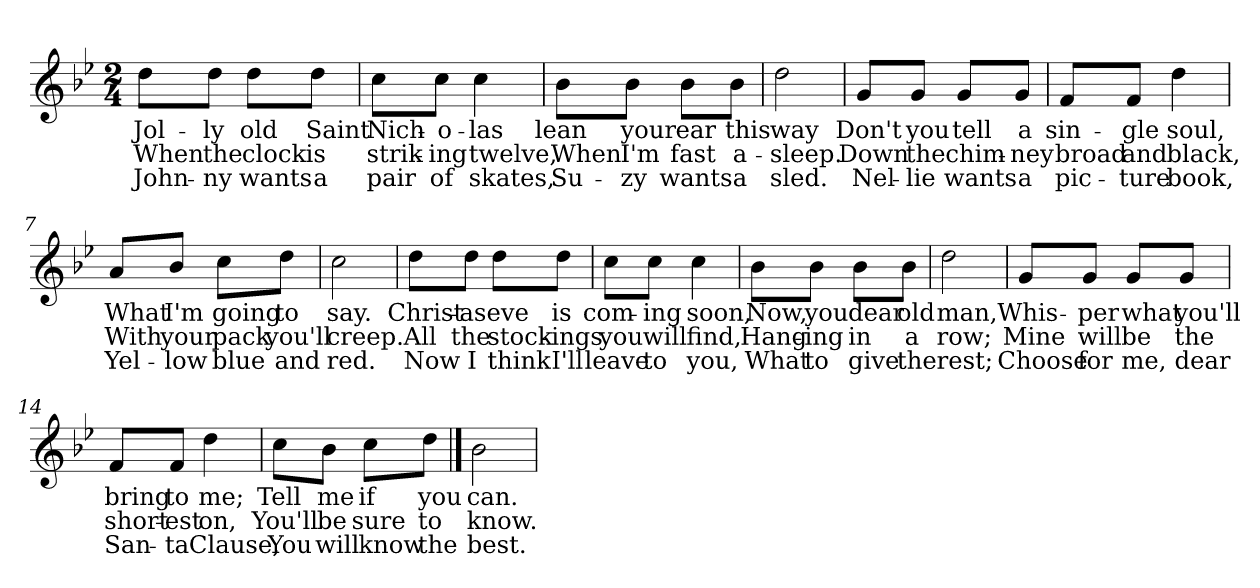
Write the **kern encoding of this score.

**kern	**text	**text	**text
*part1	*part1	*part1	*part1
*staff1	*staff1	*staff1	*staff1
*clefG2	*	*	*
*k[b-e-]	*	*	*
*B-:	*	*	*
*M2/4	*	*	*
=1	=1	=1	=1
8dd\L	Jol-	When	John-
8dd\J	-ly	the	-ny
8dd\L	old	clock	wants
8dd\J	Saint	is	a
=2	=2	=2	=2
8cc\L	Nich-	strik-	pair
8cc\J	-o-	-ing	of
4cc\	-las	twelve,	skates,
=3	=3	=3	=3
8b-\L	lean	When	Su-
8b-\J	your	I'm	-zy
8b-\L	ear	fast	wants
8b-\J	this	a-	a
=4	=4	=4	=4
2dd\	way	-sleep.	sled.
!!LO:LB:g=z
=5	=5	=5	=5
8g/L	Don't	Down	Nel-
8g/J	you	the	-lie
8g/L	tell	chim-	wants
8g/J	a	-ney	a
=6	=6	=6	=6
8f/L	sin-	broad	pic-
8f/J	-gle	and	-ture
4dd\	soul,	black,	book,
=7	=7	=7	=7
8a/L	What	With	Yel-
8b-/J	I'm	your	-low
8cc\L	going	pack	blue
8dd\J	to	you'll	and
=8	=8	=8	=8
2cc\	say.	creep.	red.
!!LO:LB:g=z
=9	=9	=9	=9
8dd\L	Christ-	All	Now
8dd\J	-as	the	I
8dd\L	eve	stock-	think
8dd\J	is	-ings	I'll
=10	=10	=10	=10
8cc\L	com-	you	leave
8cc\J	-ing	will	to
4cc\	soon,	find,	you,
=11	=11	=11	=11
8b-\L	Now,	Hang-	What
8b-\J	you	-ing	to
8b-\L	dear	in	give
8b-\J	old	a	the
=12	=12	=12	=12
2dd\	man,	row;	rest;
!!LO:LB:g=z
=13	=13	=13	=13
8g/L	Whis-	Mine	Choose
8g/J	-per	will	for
8g/L	what	be	me,
8g/J	you'll	the	dear
=14	=14	=14	=14
8f/L	bring	short-	San-
8f/J	to	-est	-ta
4dd\	me;	on,	Clause,
=15	=15	=15	=15
8cc\L	Tell	You'll	You
8b-\J	me	be	will
8cc\L	if	sure	know
8dd\J	you	to	the
==16	==16	==16	==16
2b-\	can.	know.	best.
=	=	=	=
*-	*-	*-	*-
